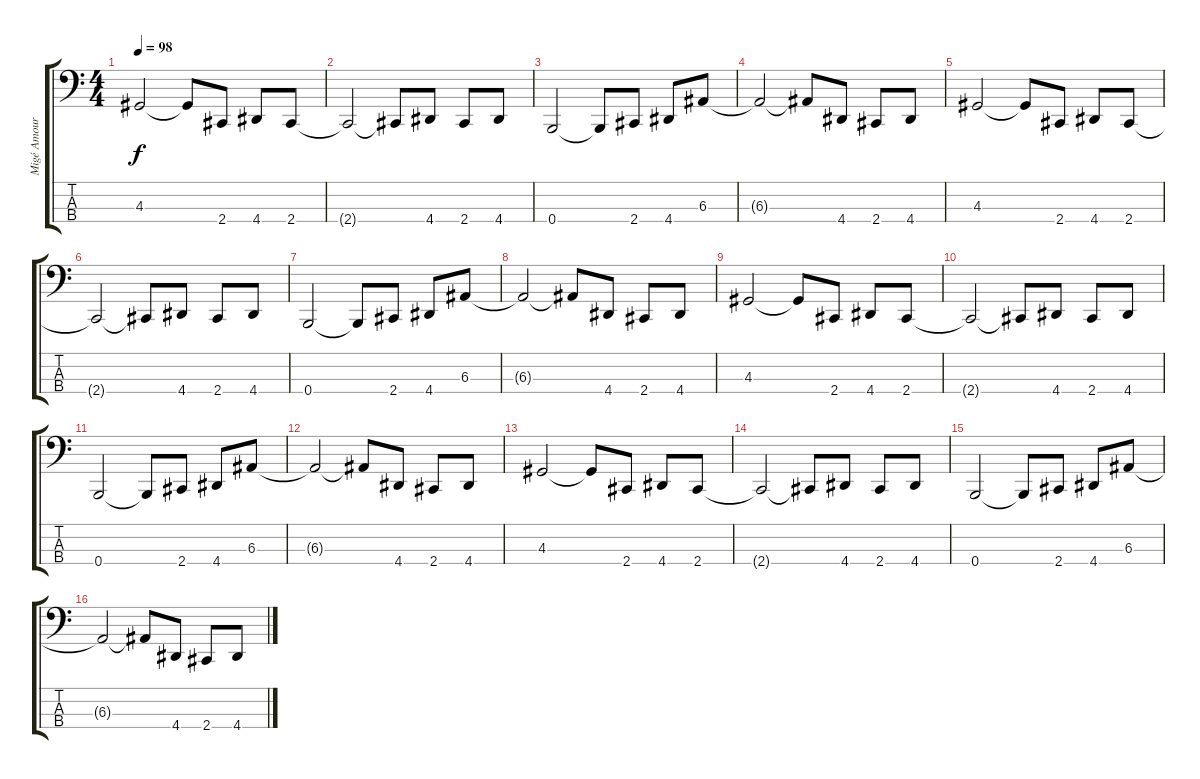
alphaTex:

\track ("Migé Amour (Bass)" "Migé Amour") {instrument electricbassfinger}
\staff {score tabs}
\tuning (D2 A1 E1 B0) {hide}
\ts (4 4)
\tempo 98
\clef f4
\ks c
4.3.2{dy f} 4.3{t}.8 2.4.8 4.4.8 2.4.8 |
2.4{t}.2 2.4{t}.8 4.4.8 2.4.8 4.4.8 |
0.4.2 0.4{t}.8 2.4.8 4.4.8 6.3.8 |
6.3{t}.2 6.3{t}.8 4.4.8 2.4.8 4.4.8 |
4.3.2 4.3{t}.8 2.4.8 4.4.8 2.4.8 |
2.4{t}.2 2.4{t}.8 4.4.8 2.4.8 4.4.8 |
0.4.2 0.4{t}.8 2.4.8 4.4.8 6.3.8 |
6.3{t}.2 6.3{t}.8 4.4.8 2.4.8 4.4.8 |
4.3.2 4.3{t}.8 2.4.8 4.4.8 2.4.8 |
2.4{t}.2 2.4{t}.8 4.4.8 2.4.8 4.4.8 |
0.4.2 0.4{t}.8 2.4.8 4.4.8 6.3.8 |
6.3{t}.2 6.3{t}.8 4.4.8 2.4.8 4.4.8 |
4.3.2 4.3{t}.8 2.4.8 4.4.8 2.4.8 |
2.4{t}.2 2.4{t}.8 4.4.8 2.4.8 4.4.8 |
0.4.2 0.4{t}.8 2.4.8 4.4.8 6.3.8 |
6.3{t}.2 6.3{t}.8 4.4.8 2.4.8 4.4.8
